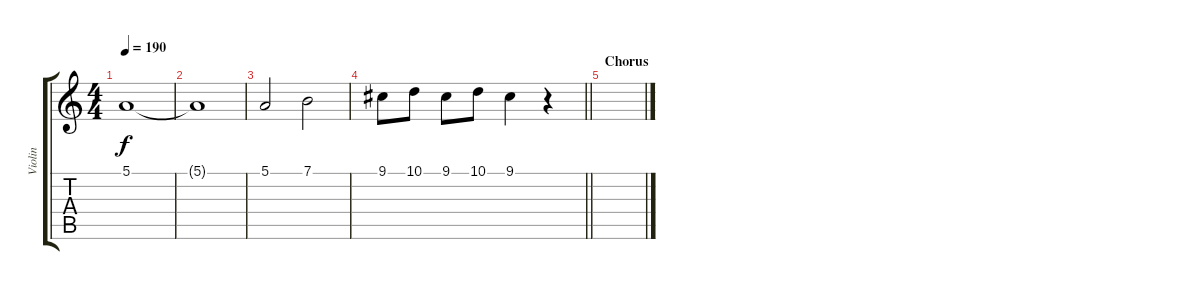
\track ("Violin" "Violin") {instrument violin}
\staff {score tabs}
\tuning (E4 B3 G3 D3 A2 E2) {hide}
\ts (4 4)
\tempo 190
\clef g2
\ks c
5.1.1{dy f} |
5.1{t}.1 |
5.1.2 7.1.2 |
\barLineRight lightlight
9.1.8 10.1.8 9.1.8 10.1.8 9.1.4 r.4 |
\section ("" "Chorus")
